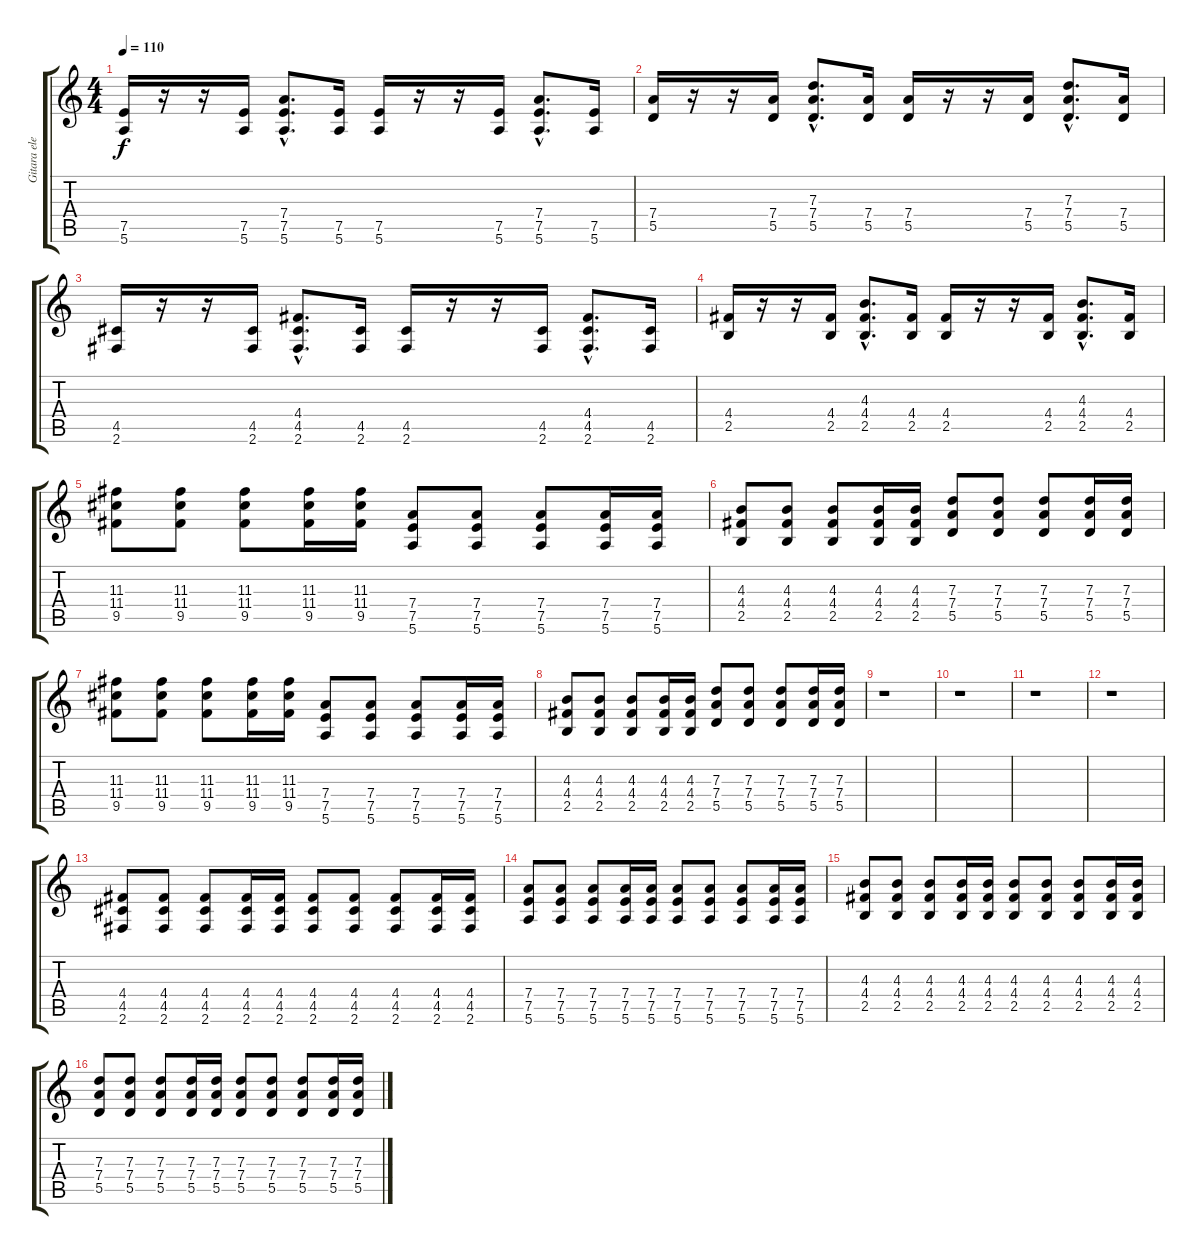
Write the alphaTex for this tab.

\track ("Gitara elektryczna (II)" "Gitara ele") {instrument distortionguitar}
\staff {score tabs}
\tuning (E4 B3 G3 D3 A2 E2) {hide}
\ts (4 4)
\tempo 110
\clef g2
\ks c
(7.5 5.6).16{dy f} r.16 r.16 (7.5 5.6).16 (7.4{hac} 7.5{hac} 5.6{hac}).8{d} (7.5 5.6).16 (7.5 5.6).16 r.16 r.16 (7.5 5.6).16 (7.4{hac} 7.5{hac} 5.6{hac}).8{d} (7.5 5.6).16 |
(7.4 5.5).16 r.16 r.16 (7.4 5.5).16 (7.3{hac} 7.4{hac} 5.5{hac}).8{d} (7.4 5.5).16 (7.4 5.5).16 r.16 r.16 (7.4 5.5).16 (7.3{hac} 7.4{hac} 5.5{hac}).8{d} (7.4 5.5).16 |
(4.5 2.6).16 r.16 r.16 (4.5 2.6).16 (4.4{hac} 4.5{hac} 2.6{hac}).8{d} (4.5 2.6).16 (4.5 2.6).16 r.16 r.16 (4.5 2.6).16 (4.4{hac} 4.5{hac} 2.6{hac}).8{d} (4.5 2.6).16 |
(4.4 2.5).16 r.16 r.16 (4.4 2.5).16 (4.3{hac} 4.4{hac} 2.5{hac}).8{d} (4.4 2.5).16 (4.4 2.5).16 r.16 r.16 (4.4 2.5).16 (4.3{hac} 4.4{hac} 2.5{hac}).8{d} (4.4 2.5).16 |
(11.3 11.4 9.5).8 (11.3 11.4 9.5).8 (11.3 11.4 9.5).8 (11.3 11.4 9.5).16 (11.3 11.4 9.5).16 (7.4 7.5 5.6).8 (7.4 7.5 5.6).8 (7.4 7.5 5.6).8 (7.4 7.5 5.6).16 (7.4 7.5 5.6).16 |
(4.3 4.4 2.5).8 (4.3 4.4 2.5).8 (4.3 4.4 2.5).8 (4.3 4.4 2.5).16 (4.3 4.4 2.5).16 (7.3 7.4 5.5).8 (7.3 7.4 5.5).8 (7.3 7.4 5.5).8 (7.3 7.4 5.5).16 (7.3 7.4 5.5).16 |
(11.3 11.4 9.5).8 (11.3 11.4 9.5).8 (11.3 11.4 9.5).8 (11.3 11.4 9.5).16 (11.3 11.4 9.5).16 (7.4 7.5 5.6).8 (7.4 7.5 5.6).8 (7.4 7.5 5.6).8 (7.4 7.5 5.6).16 (7.4 7.5 5.6).16 |
(4.3 4.4 2.5).8 (4.3 4.4 2.5).8 (4.3 4.4 2.5).8 (4.3 4.4 2.5).16 (4.3 4.4 2.5).16 (7.3 7.4 5.5).8 (7.3 7.4 5.5).8 (7.3 7.4 5.5).8 (7.3 7.4 5.5).16 (7.3 7.4 5.5).16 |
r.1 |
r.1 |
r.1 |
r.1 |
(4.4 4.5 2.6).8 (4.4 4.5 2.6).8 (4.4 4.5 2.6).8 (4.4 4.5 2.6).16 (4.4 4.5 2.6).16 (4.4 4.5 2.6).8 (4.4 4.5 2.6).8 (4.4 4.5 2.6).8 (4.4 4.5 2.6).16 (4.4 4.5 2.6).16 |
(7.4 7.5 5.6).8 (7.4 7.5 5.6).8 (7.4 7.5 5.6).8 (7.4 7.5 5.6).16 (7.4 7.5 5.6).16 (7.4 7.5 5.6).8 (7.4 7.5 5.6).8 (7.4 7.5 5.6).8 (7.4 7.5 5.6).16 (7.4 7.5 5.6).16 |
(4.3 4.4 2.5).8 (4.3 4.4 2.5).8 (4.3 4.4 2.5).8 (4.3 4.4 2.5).16 (4.3 4.4 2.5).16 (4.3 4.4 2.5).8 (4.3 4.4 2.5).8 (4.3 4.4 2.5).8 (4.3 4.4 2.5).16 (4.3 4.4 2.5).16 |
(7.3 7.4 5.5).8 (7.3 7.4 5.5).8 (7.3 7.4 5.5).8 (7.3 7.4 5.5).16 (7.3 7.4 5.5).16 (7.3 7.4 5.5).8 (7.3 7.4 5.5).8 (7.3 7.4 5.5).8 (7.3 7.4 5.5).16 (7.3 7.4 5.5).16
